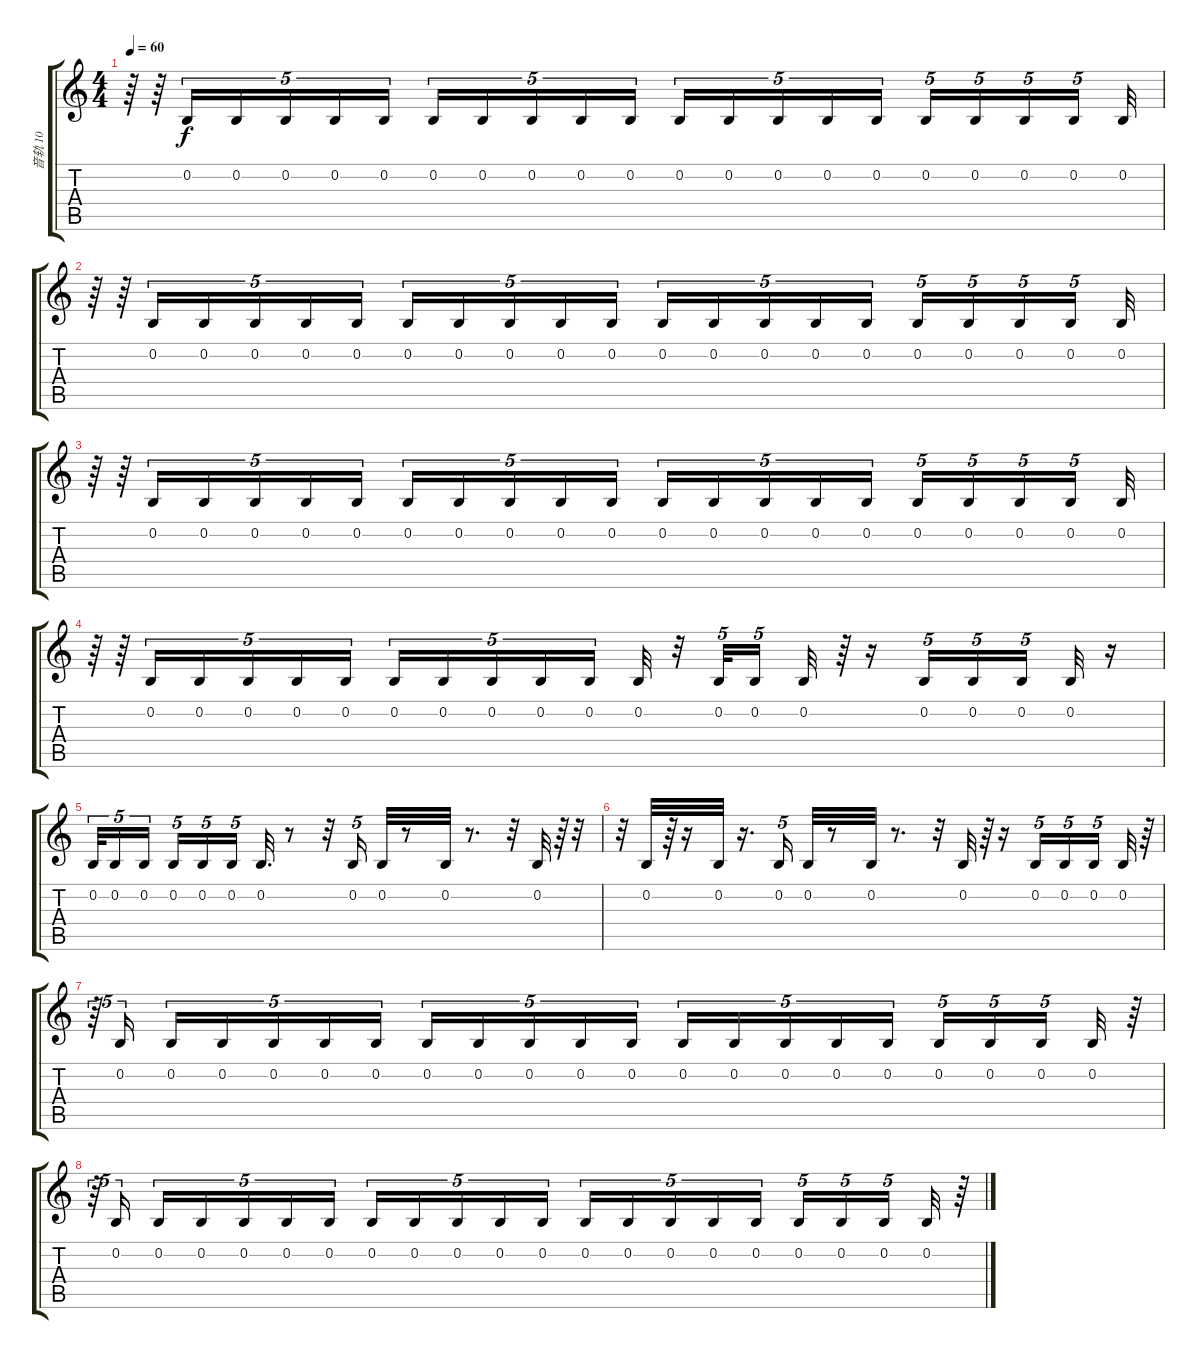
\track ("音轨 10" "音轨 10") {instrument acousticgrandpiano}
\staff {score tabs}
\tuning (E4 B3 G3 D3 A2 E2) {hide}
\ts (4 4)
\tempo 60
\clef g2
\ks c
r.64{dy f} r.64 0.2.16{tu (5 4)} 0.2.16{tu (5 4)} 0.2.16{tu (5 4)} 0.2.16{tu (5 4)} 0.2.16{tu (5 4)} 0.2.16{tu (5 4)} 0.2.16{tu (5 4)} 0.2.16{tu (5 4)} 0.2.16{tu (5 4)} 0.2.16{tu (5 4)} 0.2.16{tu (5 4)} 0.2.16{tu (5 4)} 0.2.16{tu (5 4)} 0.2.16{tu (5 4)} 0.2.16{tu (5 4)} 0.2.16{tu (5 4)} 0.2.16{tu (5 4)} 0.2.16{tu (5 4)} 0.2.16{tu (5 4) beam splitsecondary} 0.2.32 |
r.64 r.64 0.2.16{tu (5 4)} 0.2.16{tu (5 4)} 0.2.16{tu (5 4)} 0.2.16{tu (5 4)} 0.2.16{tu (5 4)} 0.2.16{tu (5 4)} 0.2.16{tu (5 4)} 0.2.16{tu (5 4)} 0.2.16{tu (5 4)} 0.2.16{tu (5 4)} 0.2.16{tu (5 4)} 0.2.16{tu (5 4)} 0.2.16{tu (5 4)} 0.2.16{tu (5 4)} 0.2.16{tu (5 4)} 0.2.16{tu (5 4)} 0.2.16{tu (5 4)} 0.2.16{tu (5 4)} 0.2.16{tu (5 4) beam splitsecondary} 0.2.32 |
r.64 r.64 0.2.16{tu (5 4)} 0.2.16{tu (5 4)} 0.2.16{tu (5 4)} 0.2.16{tu (5 4)} 0.2.16{tu (5 4)} 0.2.16{tu (5 4)} 0.2.16{tu (5 4)} 0.2.16{tu (5 4)} 0.2.16{tu (5 4)} 0.2.16{tu (5 4)} 0.2.16{tu (5 4)} 0.2.16{tu (5 4)} 0.2.16{tu (5 4)} 0.2.16{tu (5 4)} 0.2.16{tu (5 4)} 0.2.16{tu (5 4)} 0.2.16{tu (5 4)} 0.2.16{tu (5 4)} 0.2.16{tu (5 4) beam splitsecondary} 0.2.32 |
r.64 r.64 0.2.16{tu (5 4)} 0.2.16{tu (5 4)} 0.2.16{tu (5 4)} 0.2.16{tu (5 4)} 0.2.16{tu (5 4)} 0.2.16{tu (5 4)} 0.2.16{tu (5 4)} 0.2.16{tu (5 4)} 0.2.16{tu (5 4)} 0.2.16{tu (5 4)} 0.2.32 r.32 0.2.32{tu (5 4)} 0.2.16{tu (5 4) beam splitsecondary} 0.2.32 r.64 r.16 0.2.16{tu (5 4)} 0.2.16{tu (5 4)} 0.2.16{tu (5 4) beam splitsecondary} 0.2.32 r.16 |
0.2.32{tu (5 4)} 0.2.16{tu (5 4)} 0.2.16{tu (5 4) beam splitsecondary} 0.2.16{tu (5 4)} 0.2.16{tu (5 4)} 0.2.16{tu (5 4)} 0.2.32{d} r.8 r.32 0.2.16{tu (5 4)} 0.2.32 r.8 0.2.32 r.8{d} r.32 0.2.32 r.64 r.32 |
r.32 0.2.32 r.64 r.16 0.2.32 r.16{d} 0.2.16{tu (5 4)} 0.2.32 r.8 0.2.32 r.8{d} r.32 0.2.32 r.64 r.16 0.2.16{tu (5 4)} 0.2.16{tu (5 4)} 0.2.16{tu (5 4) beam splitsecondary} 0.2.32 r.64 |
r.64{tu (5 4)} 0.2.16{tu (5 4) beam splitsecondary} 0.2.16{tu (5 4)} 0.2.16{tu (5 4)} 0.2.16{tu (5 4)} 0.2.16{tu (5 4)} 0.2.16{tu (5 4) beam splitsecondary} 0.2.16{tu (5 4)} 0.2.16{tu (5 4)} 0.2.16{tu (5 4)} 0.2.16{tu (5 4)} 0.2.16{tu (5 4) beam splitsecondary} 0.2.16{tu (5 4)} 0.2.16{tu (5 4)} 0.2.16{tu (5 4)} 0.2.16{tu (5 4)} 0.2.16{tu (5 4) beam splitsecondary} 0.2.16{tu (5 4)} 0.2.16{tu (5 4)} 0.2.16{tu (5 4) beam splitsecondary} 0.2.32 r.64 |
r.64{tu (5 4)} 0.2.16{tu (5 4) beam splitsecondary} 0.2.16{tu (5 4)} 0.2.16{tu (5 4)} 0.2.16{tu (5 4)} 0.2.16{tu (5 4)} 0.2.16{tu (5 4) beam splitsecondary} 0.2.16{tu (5 4)} 0.2.16{tu (5 4)} 0.2.16{tu (5 4)} 0.2.16{tu (5 4)} 0.2.16{tu (5 4) beam splitsecondary} 0.2.16{tu (5 4)} 0.2.16{tu (5 4)} 0.2.16{tu (5 4)} 0.2.16{tu (5 4)} 0.2.16{tu (5 4) beam splitsecondary} 0.2.16{tu (5 4)} 0.2.16{tu (5 4)} 0.2.16{tu (5 4) beam splitsecondary} 0.2.32 r.64
